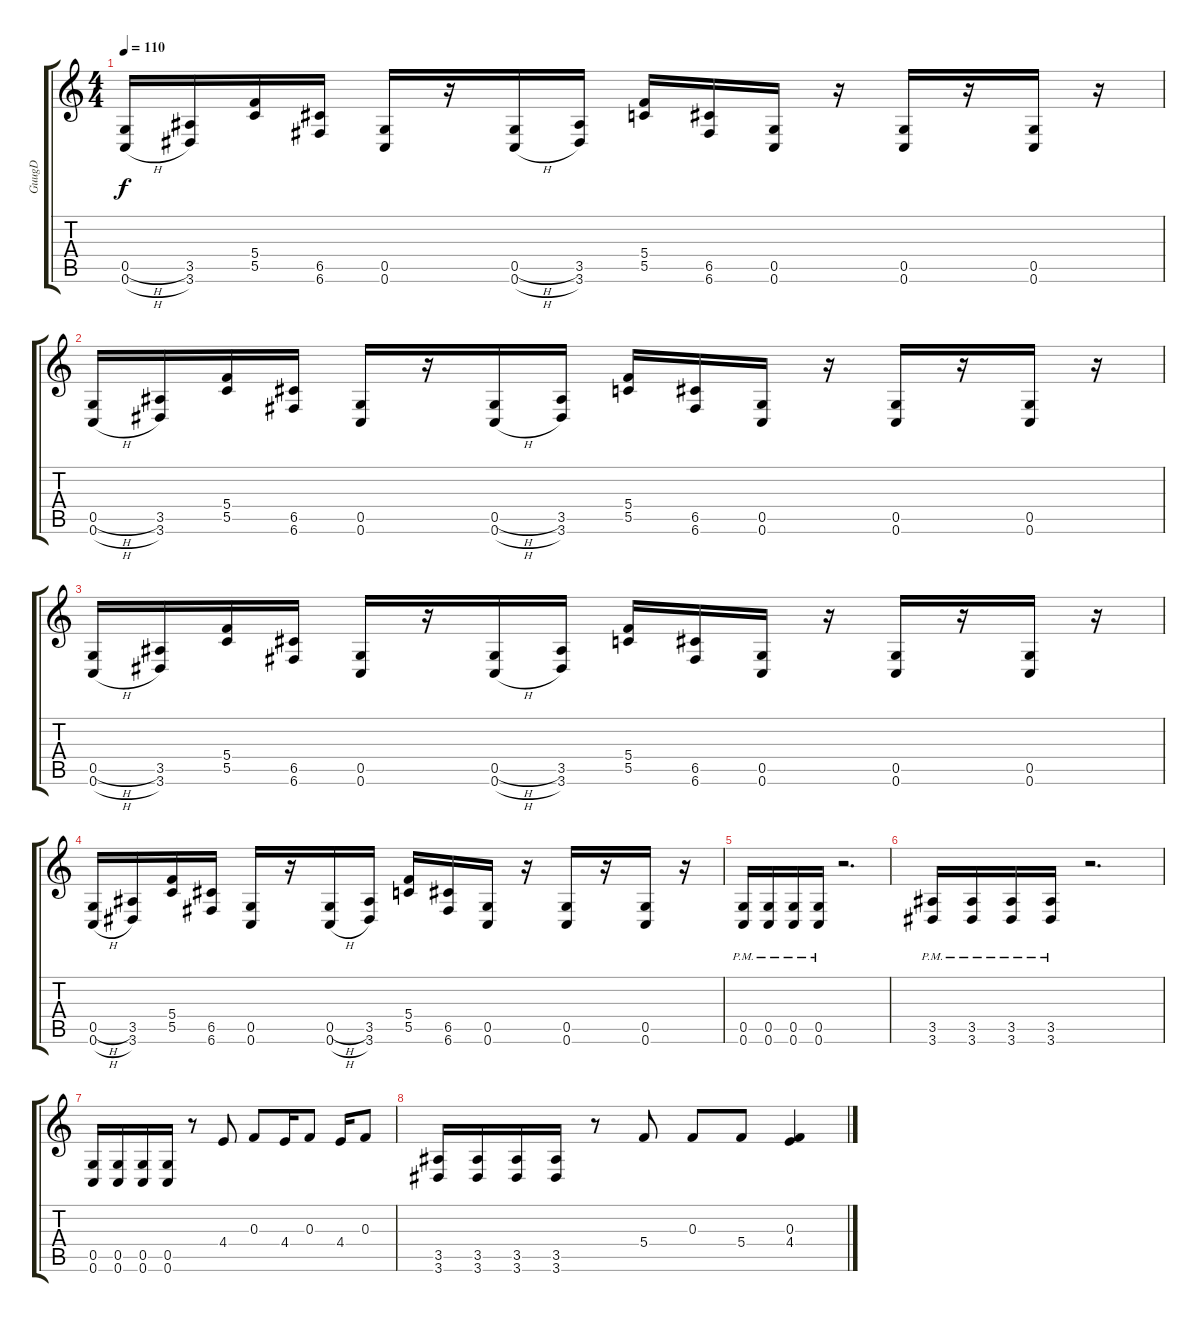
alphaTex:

\track ("GuugD" "GuugD") {instrument overdrivenguitar}
\staff {score tabs}
\tuning (D4 A3 F3 C3 G2 C2) {hide}
\ts (4 4)
\tempo 110
\clef g2
\ks c
(0.5{h} 0.6{h}).16{dy f} (3.5 3.6).16 (5.4 5.5).16 (6.5 6.6).16 (0.5 0.6).16 r.16 (0.5{h} 0.6{h}).16 (3.5 3.6).16 (5.4 5.5).16 (6.5 6.6).16 (0.5 0.6).16 r.16 (0.5 0.6).16 r.16 (0.5 0.6).16 r.16 |
(0.5{h} 0.6{h}).16 (3.5 3.6).16 (5.4 5.5).16 (6.5 6.6).16 (0.5 0.6).16 r.16 (0.5{h} 0.6{h}).16 (3.5 3.6).16 (5.4 5.5).16 (6.5 6.6).16 (0.5 0.6).16 r.16 (0.5 0.6).16 r.16 (0.5 0.6).16 r.16 |
(0.5{h} 0.6{h}).16 (3.5 3.6).16 (5.4 5.5).16 (6.5 6.6).16 (0.5 0.6).16 r.16 (0.5{h} 0.6{h}).16 (3.5 3.6).16 (5.4 5.5).16 (6.5 6.6).16 (0.5 0.6).16 r.16 (0.5 0.6).16 r.16 (0.5 0.6).16 r.16 |
(0.5{h} 0.6{h}).16 (3.5 3.6).16 (5.4 5.5).16 (6.5 6.6).16 (0.5 0.6).16 r.16 (0.5{h} 0.6{h}).16 (3.5 3.6).16 (5.4 5.5).16 (6.5 6.6).16 (0.5 0.6).16 r.16 (0.5 0.6).16 r.16 (0.5 0.6).16 r.16 |
(0.5{pm} 0.6).16 (0.5{pm} 0.6).16 (0.5{pm} 0.6).16 (0.5{pm} 0.6).16 r.2{d} |
(3.5{pm} 3.6{pm}).16 (3.5{pm} 3.6{pm}).16 (3.5{pm} 3.6{pm}).16 (3.5{pm} 3.6{pm}).16 r.2{d} |
(0.5 0.6).16 (0.5 0.6).16 (0.5 0.6).16 (0.5 0.6).16 r.8 4.4.8 0.3.8 4.4.16 0.3.8 4.4.16 0.3.8 |
(3.5 3.6).16 (3.5 3.6).16 (3.5 3.6).16 (3.5 3.6).16 r.8 5.4.8 0.3.8 5.4.8 (0.3 4.4).4
